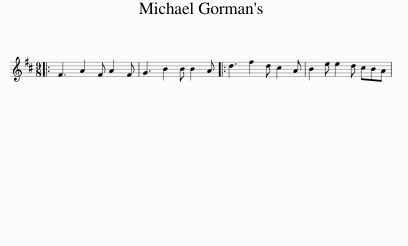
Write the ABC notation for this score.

X:1
L:1/8
M:9/8
I:linebreak $
K:D
V:1 treble
V:1
|: F3 A2 F A2 F | G3 B2 B B2 A |: d3 f2 d c2 A | B2 e e2 d cBA | %4
